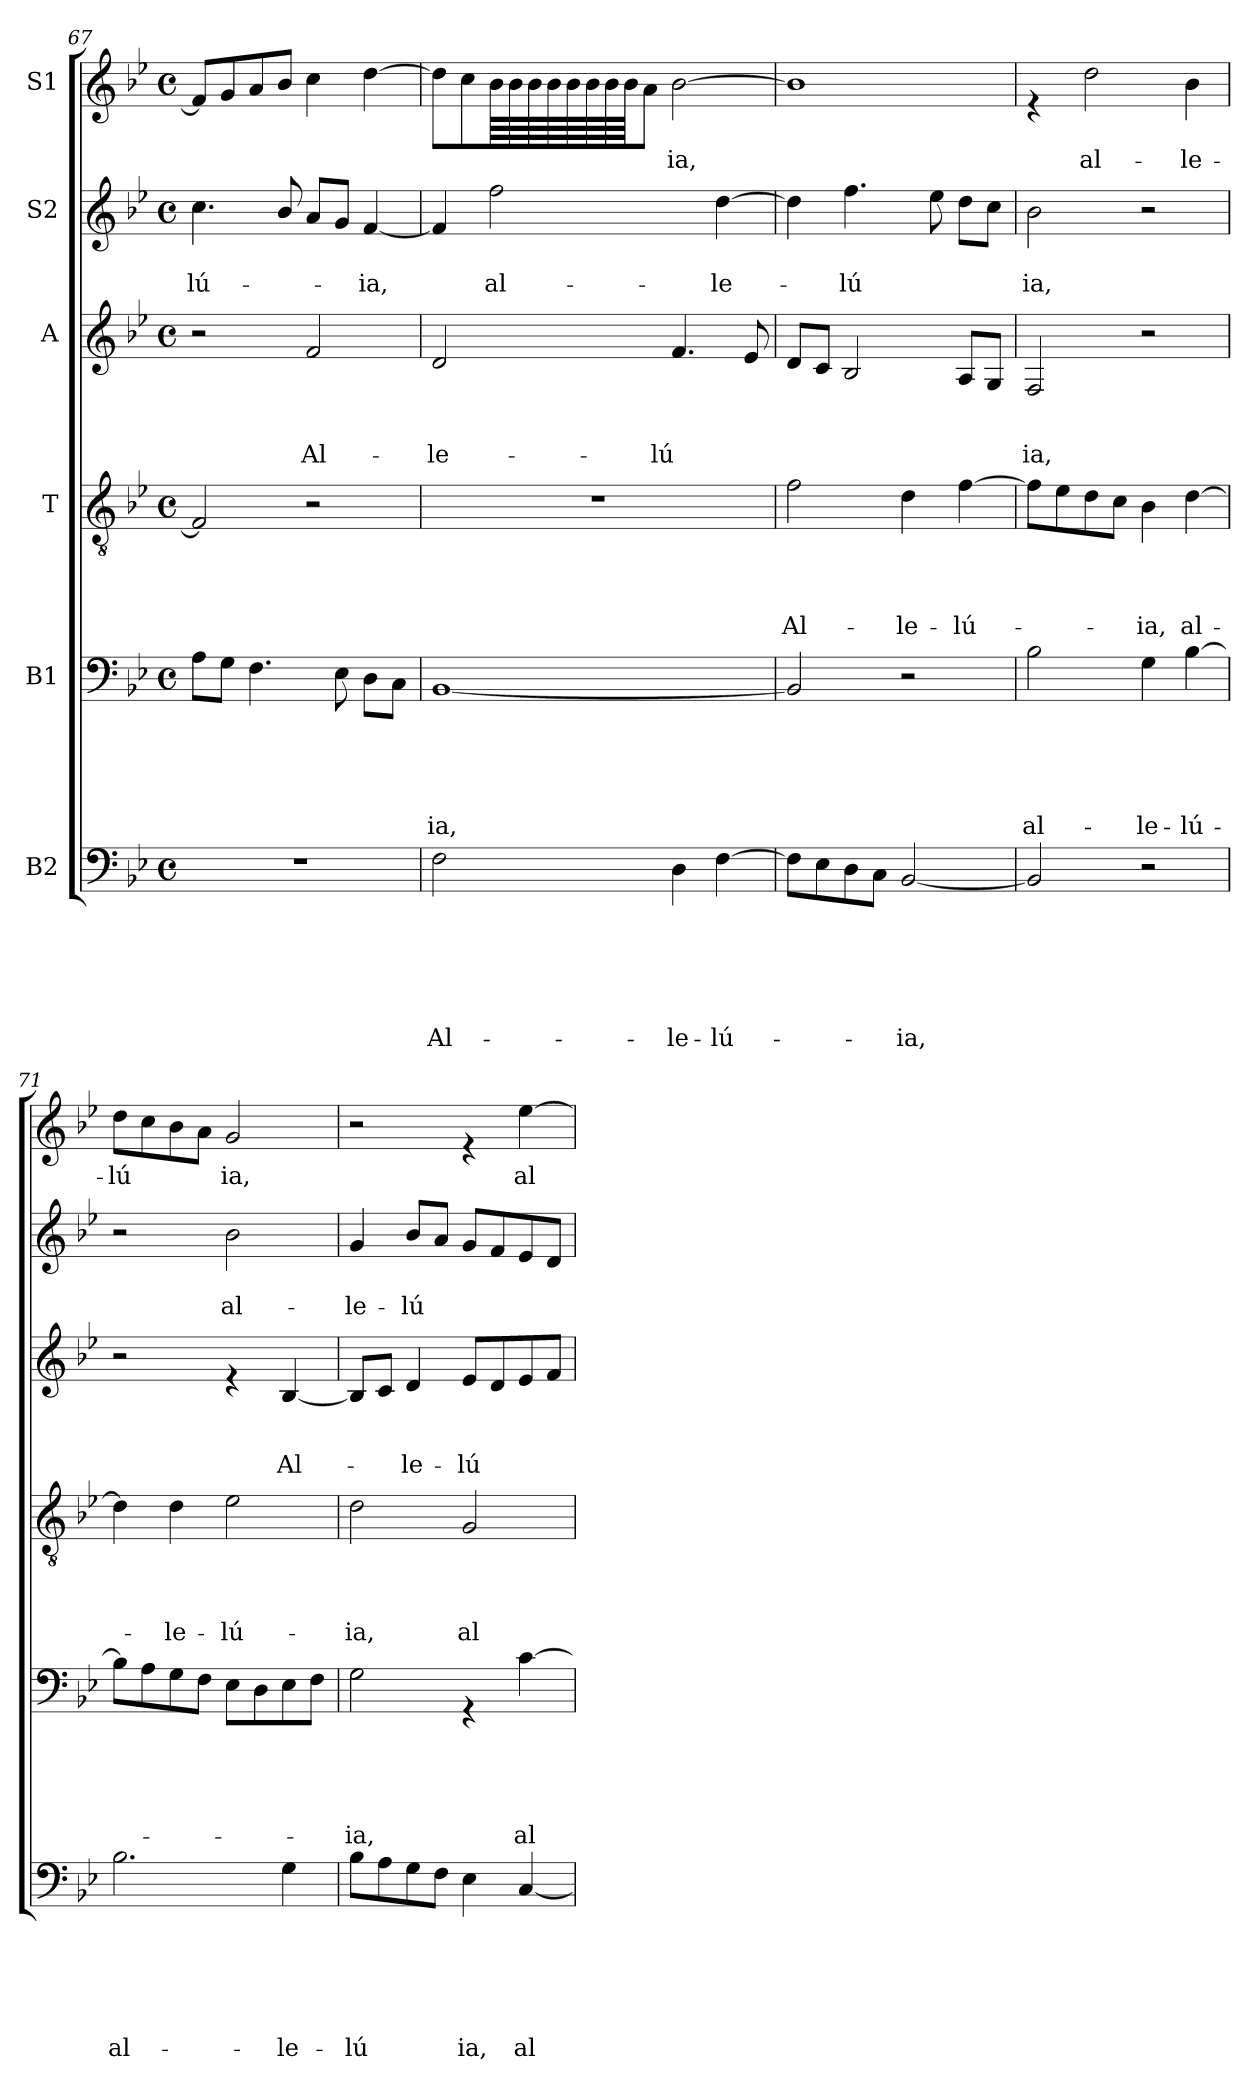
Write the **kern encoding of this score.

**kern	**text	**text	**text	**text	**text	**text	**kern	**text	**text	**text	**text	**text	**kern	**text	**text	**text	**text	**kern	**text	**text	**text	**kern	**text	**text	**kern	**text
*part6	*part6	*part6	*part6	*part6	*part6	*part6	*part5	*part5	*part5	*part5	*part5	*part5	*part4	*part4	*part4	*part4	*part4	*part3	*part3	*part3	*part3	*part2	*part2	*part2	*part1	*part1
*staff6	*staff6	*staff6	*staff6	*staff6	*staff6	*staff6	*staff5	*staff5	*staff5	*staff5	*staff5	*staff5	*staff4	*staff4	*staff4	*staff4	*staff4	*staff3	*staff3	*staff3	*staff3	*staff2	*staff2	*staff2	*staff1	*staff1
*I"B2	*	*	*	*	*	*	*I"B1	*	*	*	*	*	*I"T	*	*	*	*	*I"A	*	*	*	*I"S2	*	*	*I"S1	*
*clefF4	*	*	*	*	*	*	*clefF4	*	*	*	*	*	*clefGv2	*	*	*	*	*clefG2	*	*	*	*clefG2	*	*	*clefG2	*
*k[b-e-]	*	*	*	*	*	*	*k[b-e-]	*	*	*	*	*	*k[b-e-]	*	*	*	*	*k[b-e-]	*	*	*	*k[b-e-]	*	*	*k[b-e-]	*
*B-:	*	*	*	*	*	*	*B-:	*	*	*	*	*	*B-:	*	*	*	*	*B-:	*	*	*	*B-:	*	*	*B-:	*
*M4/4	*	*	*	*	*	*	*M4/4	*	*	*	*	*	*M4/4	*	*	*	*	*M4/4	*	*	*	*M4/4	*	*	*M4/4	*
*met(c)	*	*	*	*	*	*	*met(c)	*	*	*	*	*	*met(c)	*	*	*	*	*met(c)	*	*	*	*met(c)	*	*	*met(c)	*
=67	=67	=67	=67	=67	=67	=67	=67	=67	=67	=67	=67	=67	=67	=67	=67	=67	=67	=67	=67	=67	=67	=67	=67	=67	=67	=67
!	!	!	!	!	!	!	!	!	!	!	!	!	!	!	!	!	!	!	!	!	!	!	!	!LO:LY:b	!	!
1r	.	.	.	.	.	.	8A\L	.	.	.	.	.	2F/]	.	.	.	.	2r	.	.	.	4.cc\	.	-lú-	8f/L]	.
.	.	.	.	.	.	.	8G\J	.	.	.	.	.	.	.	.	.	.	.	.	.	.	.	.	.	8g/	.
.	.	.	.	.	.	.	4.F\	.	.	.	.	.	.	.	.	.	.	.	.	.	.	.	.	.	8a/	.
.	.	.	.	.	.	.	.	.	.	.	.	.	.	.	.	.	.	.	.	.	.	8b-/	.	.	8b-/J	.
!	!	!	!	!	!	!	!	!	!	!	!	!	!	!	!	!	!	!	!	!	!LO:LY:b	!	!	!	!	!
.	.	.	.	.	.	.	.	.	.	.	.	.	2r	.	.	.	.	2f/	.	.	Al-	8a/L	.	.	4cc\	.
.	.	.	.	.	.	.	8E-\	.	.	.	.	.	.	.	.	.	.	.	.	.	.	8g/J	.	.	.	.
!	!	!	!	!	!	!	!	!	!	!	!	!	!	!	!	!	!	!	!	!	!	!	!	!LO:LY:b	!	!
.	.	.	.	.	.	.	8D\L	.	.	.	.	.	.	.	.	.	.	.	.	.	.	[<4f/	.	-ia,	[>4dd\	.
.	.	.	.	.	.	.	8C\J	.	.	.	.	.	.	.	.	.	.	.	.	.	.	.	.	.	.	.
!!LO:LB:g=z
=68	=68	=68	=68	=68	=68	=68	=68	=68	=68	=68	=68	=68	=68	=68	=68	=68	=68	=68	=68	=68	=68	=68	=68	=68	=68	=68
!	!	!	!	!	!	!LO:LY:b	!	!	!	!	!	!LO:LY:b	!	!	!	!	!	!	!	!	!LO:LY:b	!	!	!	!	!
2F\	.	.	.	.	.	Al-	[<1BB-	.	.	.	.	ia,	1r	.	.	.	.	2d/	.	.	-le-	4f/]	.	.	8dd\L]	.
.	.	.	.	.	.	.	.	.	.	.	.	.	.	.	.	.	.	.	.	.	.	.	.	.	8cc\	.
!	!	!	!	!	!	!	!	!	!	!	!	!	!	!	!	!	!	!	!	!	!	!	!	!LO:LY:b	!	!
*	*	*	*	*	*	*	*	*	*	*	*	*	*	*	*	*	*	*	*	*	*	*	*	*	*tremolo	*
.	.	.	.	.	.	.	.	.	.	.	.	.	.	.	.	.	.	.	.	.	.	2ff\	.	al-	64b-\	.
.	.	.	.	.	.	.	.	.	.	.	.	.	.	.	.	.	.	.	.	.	.	.	.	.	64b-\	.
.	.	.	.	.	.	.	.	.	.	.	.	.	.	.	.	.	.	.	.	.	.	.	.	.	64b-\	.
.	.	.	.	.	.	.	.	.	.	.	.	.	.	.	.	.	.	.	.	.	.	.	.	.	64b-\	.
.	.	.	.	.	.	.	.	.	.	.	.	.	.	.	.	.	.	.	.	.	.	.	.	.	64b-\	.
.	.	.	.	.	.	.	.	.	.	.	.	.	.	.	.	.	.	.	.	.	.	.	.	.	64b-\	.
.	.	.	.	.	.	.	.	.	.	.	.	.	.	.	.	.	.	.	.	.	.	.	.	.	64b-\	.
.	.	.	.	.	.	.	.	.	.	.	.	.	.	.	.	.	.	.	.	.	.	.	.	.	64b-\	.
*	*	*	*	*	*	*	*	*	*	*	*	*	*	*	*	*	*	*	*	*	*	*	*	*	*Xtremolo	*
.	.	.	.	.	.	.	.	.	.	.	.	.	.	.	.	.	.	.	.	.	.	.	.	.	8a\J	.
!	!	!	!	!	!	!LO:LY:b	!	!	!	!	!	!	!	!	!	!	!	!	!	!	!LO:LY:b	!	!	!	!	!LO:LY:b
4D\	.	.	.	.	.	-le-	.	.	.	.	.	.	.	.	.	.	.	4.f/	.	.	-lú	.	.	.	[>2b-\	ia,
!	!	!	!	!	!	!LO:LY:b	!	!	!	!	!	!	!	!	!	!	!	!	!	!	!	!	!	!LO:LY:b	!	!
[>4F\	.	.	.	.	.	-lú-	.	.	.	.	.	.	.	.	.	.	.	.	.	.	.	[>4dd\	.	-le-	.	.
.	.	.	.	.	.	.	.	.	.	.	.	.	.	.	.	.	.	8e-/	.	.	.	.	.	.	.	.
=69	=69	=69	=69	=69	=69	=69	=69	=69	=69	=69	=69	=69	=69	=69	=69	=69	=69	=69	=69	=69	=69	=69	=69	=69	=69	=69
!	!	!	!	!	!	!	!	!	!	!	!	!	!	!	!	!	!LO:LY:b	!	!	!	!	!	!	!	!	!
8F\L]	.	.	.	.	.	.	2BB-/]	.	.	.	.	.	2f\	.	.	.	Al-	8d/L	.	.	.	4dd\]	.	.	1b-]	.
8E-\	.	.	.	.	.	.	.	.	.	.	.	.	.	.	.	.	.	8c/J	.	.	.	.	.	.	.	.
!	!	!	!	!	!	!	!	!	!	!	!	!	!	!	!	!	!	!	!	!	!	!	!	!LO:LY:b	!	!
8D\	.	.	.	.	.	.	.	.	.	.	.	.	.	.	.	.	.	2B-/	.	.	.	4.ff\	.	-lú	.	.
8C\J	.	.	.	.	.	.	.	.	.	.	.	.	.	.	.	.	.	.	.	.	.	.	.	.	.	.
!	!	!	!	!	!	!LO:LY:b	!	!	!	!	!	!	!	!	!	!	!LO:LY:b	!	!	!	!	!	!	!	!	!
[<2BB-</	.	.	.	.	.	-ia,	2r	.	.	.	.	.	4d\	.	.	.	-le-	.	.	.	.	.	.	.	.	.
.	.	.	.	.	.	.	.	.	.	.	.	.	.	.	.	.	.	.	.	.	.	8ee-\	.	.	.	.
!	!	!	!	!	!	!	!	!	!	!	!	!	!	!	!	!	!LO:LY:b	!	!	!	!	!	!	!	!	!
.	.	.	.	.	.	.	.	.	.	.	.	.	[>4f\	.	.	.	-lú-	8A/L	.	.	.	8dd\L	.	.	.	.
.	.	.	.	.	.	.	.	.	.	.	.	.	.	.	.	.	.	8G/J	.	.	.	8cc\J	.	.	.	.
=70	=70	=70	=70	=70	=70	=70	=70	=70	=70	=70	=70	=70	=70	=70	=70	=70	=70	=70	=70	=70	=70	=70	=70	=70	=70	=70
!	!	!	!	!	!	!	!	!	!	!	!	!LO:LY:b	!	!	!	!	!	!	!	!	!LO:LY:b	!	!	!LO:LY:b	!	!
2BB-/]	.	.	.	.	.	.	2B-\	.	.	.	.	al-	8f\L]	.	.	.	.	2F/	.	.	ia,	2b-\	.	ia,	4re	.
.	.	.	.	.	.	.	.	.	.	.	.	.	8e-\	.	.	.	.	.	.	.	.	.	.	.	.	.
!	!	!	!	!	!	!	!	!	!	!	!	!	!	!	!	!	!	!	!	!	!	!	!	!	!	!LO:LY:b
.	.	.	.	.	.	.	.	.	.	.	.	.	8d\	.	.	.	.	.	.	.	.	.	.	.	2dd\	al-
.	.	.	.	.	.	.	.	.	.	.	.	.	8c\J	.	.	.	.	.	.	.	.	.	.	.	.	.
!	!	!	!	!	!	!	!	!	!	!	!	!LO:LY:b	!	!	!	!	!LO:LY:b	!	!	!	!	!	!	!	!	!
2r	.	.	.	.	.	.	4G\	.	.	.	.	-le-	4B-\	.	.	.	-ia,	2r	.	.	.	2r	.	.	.	.
!	!	!	!	!	!	!	!	!	!	!	!	!LO:LY:b	!	!	!	!	!LO:LY:b	!	!	!	!	!	!	!	!	!LO:LY:b
.	.	.	.	.	.	.	[>4B-\	.	.	.	.	-lú-	[>4d\	.	.	.	al-	.	.	.	.	.	.	.	4b-\	-le-
=71	=71	=71	=71	=71	=71	=71	=71	=71	=71	=71	=71	=71	=71	=71	=71	=71	=71	=71	=71	=71	=71	=71	=71	=71	=71	=71
!	!	!	!	!	!	!LO:LY:b	!	!	!	!	!	!	!	!	!	!	!	!	!	!	!	!	!	!	!	!LO:LY:b
2.B-\	.	.	.	.	.	al-	8B-\L]	.	.	.	.	.	4d\]	.	.	.	.	2r	.	.	.	2r	.	.	8dd\L	-lú
.	.	.	.	.	.	.	8A\	.	.	.	.	.	.	.	.	.	.	.	.	.	.	.	.	.	8cc\	.
!	!	!	!	!	!	!	!	!	!	!	!	!	!	!	!	!	!LO:LY:b	!	!	!	!	!	!	!	!	!
.	.	.	.	.	.	.	8G\	.	.	.	.	.	4d\	.	.	.	-le-	.	.	.	.	.	.	.	8b-\	.
.	.	.	.	.	.	.	8F\J	.	.	.	.	.	.	.	.	.	.	.	.	.	.	.	.	.	8a\J	.
!	!	!	!	!	!	!	!	!	!	!	!	!	!	!	!	!	!LO:LY:b	!	!	!	!	!	!	!LO:LY:b	!	!LO:LY:b
.	.	.	.	.	.	.	8E-\L	.	.	.	.	.	2e-\	.	.	.	-lú-	4re	.	.	.	2b-\	.	al-	2g/	ia,
.	.	.	.	.	.	.	8D\	.	.	.	.	.	.	.	.	.	.	.	.	.	.	.	.	.	.	.
!	!	!	!	!	!	!LO:LY:b	!	!	!	!	!	!	!	!	!	!	!	!	!	!	!LO:LY:b	!	!	!	!	!
4G\	.	.	.	.	.	-le-	8E-\	.	.	.	.	.	.	.	.	.	.	[<4B-/	.	.	Al-	.	.	.	.	.
.	.	.	.	.	.	.	8F\J	.	.	.	.	.	.	.	.	.	.	.	.	.	.	.	.	.	.	.
!!LO:PB:g=z
=72	=72	=72	=72	=72	=72	=72	=72	=72	=72	=72	=72	=72	=72	=72	=72	=72	=72	=72	=72	=72	=72	=72	=72	=72	=72	=72
!	!	!	!	!	!	!LO:LY:b	!	!	!	!	!	!LO:LY:b	!	!	!	!	!LO:LY:b	!	!	!	!	!	!	!LO:LY:b	!	!
8B-\L	.	.	.	.	.	-lú	2G\	.	.	.	.	-ia,	2d\	.	.	.	-ia,	8B-/L]	.	.	.	4g/	.	-le-	2r	.
8A\	.	.	.	.	.	.	.	.	.	.	.	.	.	.	.	.	.	8c/J	.	.	.	.	.	.	.	.
!	!	!	!	!	!	!	!	!	!	!	!	!	!	!	!	!	!	!	!	!	!LO:LY:b	!	!	!LO:LY:b	!	!
8G\	.	.	.	.	.	.	.	.	.	.	.	.	.	.	.	.	.	4d/	.	.	-le-	8b-/L	.	-lú	.	.
8F\J	.	.	.	.	.	.	.	.	.	.	.	.	.	.	.	.	.	.	.	.	.	8a/J	.	.	.	.
!	!	!	!	!	!	!LO:LY:b	!	!	!	!	!	!	!	!	!	!	!LO:LY:b	!	!	!	!LO:LY:b	!	!	!	!	!
4E-\	.	.	.	.	.	ia,	4rGG	.	.	.	.	.	2G/	.	.	.	al-	8e-/L	.	.	-lú	8g/L	.	.	4re	.
.	.	.	.	.	.	.	.	.	.	.	.	.	.	.	.	.	.	8d/	.	.	.	8f/	.	.	.	.
!	!	!	!	!	!	!LO:LY:b	!	!	!	!	!	!LO:LY:b	!	!	!	!	!	!	!	!	!	!	!	!	!	!LO:LY:b
[<4C/	.	.	.	.	.	al-	[>4c\	.	.	.	.	al-	.	.	.	.	.	8e-/	.	.	.	8e-/	.	.	[>4ee-\	al-
.	.	.	.	.	.	.	.	.	.	.	.	.	.	.	.	.	.	8f/J	.	.	.	8d/J	.	.	.	.
=	=	=	=	=	=	=	=	=	=	=	=	=	=	=	=	=	=	=	=	=	=	=	=	=	=	=
*-	*-	*-	*-	*-	*-	*-	*-	*-	*-	*-	*-	*-	*-	*-	*-	*-	*-	*-	*-	*-	*-	*-	*-	*-	*-	*-
